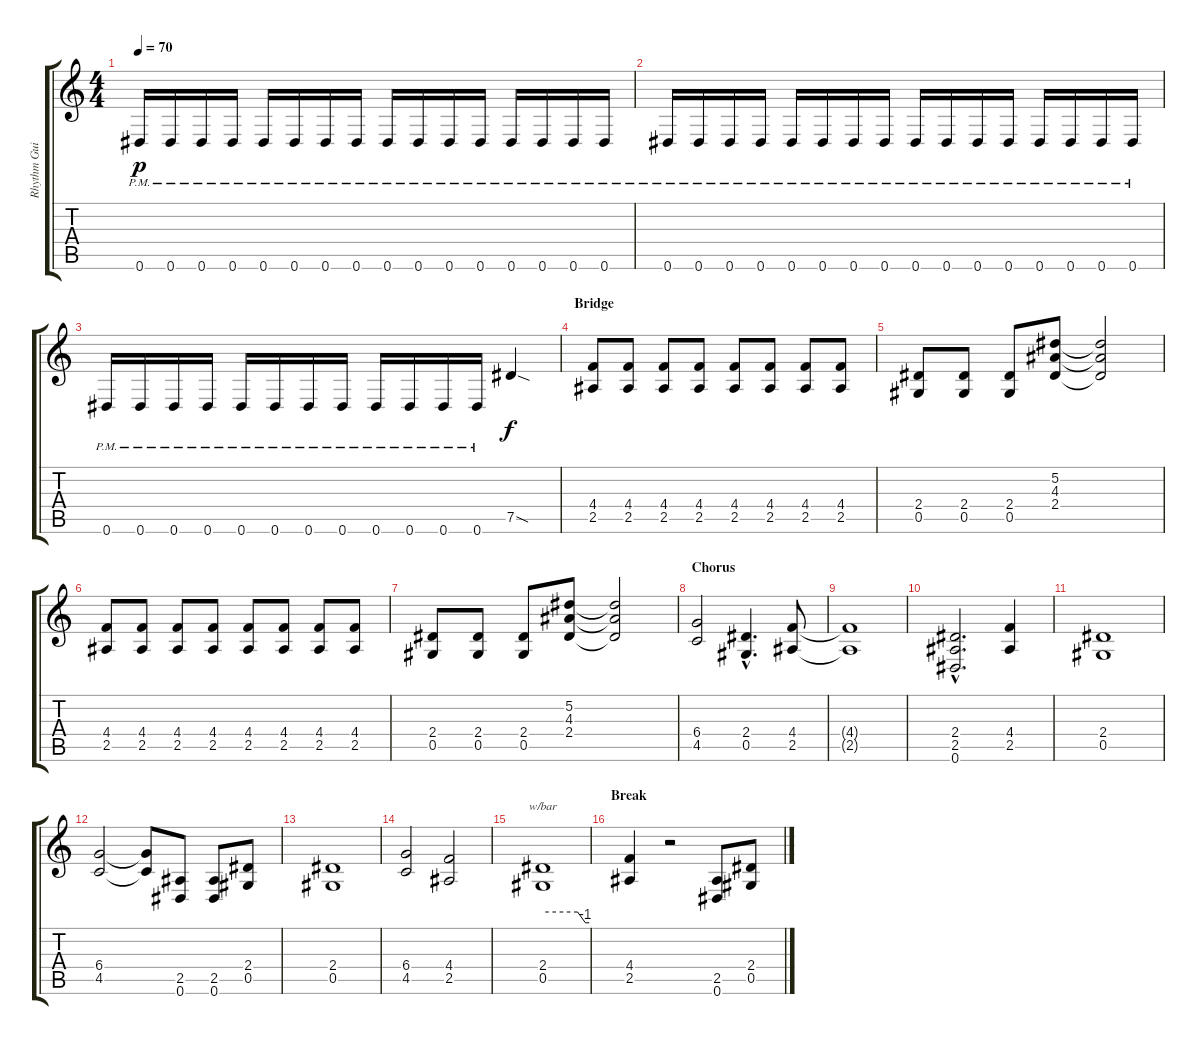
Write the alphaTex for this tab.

\track ("Rhythm Guitar" "Rhythm Gui") {instrument distortionguitar}
\staff {score tabs}
\tuning (Eb4 Bb3 Gb3 Db3 Ab2 Eb2) {hide}
\ts (4 4)
\tempo 70
\clef g2
\ks c
0.6{pm}.16{dy p} 0.6{pm}.16 0.6{pm}.16 0.6{pm}.16 0.6{pm}.16 0.6{pm}.16 0.6{pm}.16 0.6{pm}.16 0.6{pm}.16 0.6{pm}.16 0.6{pm}.16 0.6{pm}.16 0.6{pm}.16 0.6{pm}.16 0.6{pm}.16 0.6{pm}.16 |
0.6{pm}.16 0.6{pm}.16 0.6{pm}.16 0.6{pm}.16 0.6{pm}.16 0.6{pm}.16 0.6{pm}.16 0.6{pm}.16 0.6{pm}.16 0.6{pm}.16 0.6{pm}.16 0.6{pm}.16 0.6{pm}.16 0.6{pm}.16 0.6{pm}.16 0.6{pm}.16 |
0.6{pm}.16 0.6{pm}.16 0.6{pm}.16 0.6{pm}.16 0.6{pm}.16 0.6{pm}.16 0.6{pm}.16 0.6{pm}.16 0.6{pm}.16 0.6{pm}.16 0.6{pm}.16 0.6{pm}.16 7.5{sod}.4{dy f} |
\section ("" "Bridge")
(4.4 2.5).8 (4.4 2.5).8 (4.4 2.5).8 (4.4 2.5).8 (4.4 2.5).8 (4.4 2.5).8 (4.4 2.5).8 (4.4 2.5).8 |
(2.4 0.5).8 (2.4 0.5).8 (2.4 0.5).8 (5.2 4.3 2.4).8 (5.2{t} 4.3{t} 2.4{t}).2 |
(4.4 2.5).8 (4.4 2.5).8 (4.4 2.5).8 (4.4 2.5).8 (4.4 2.5).8 (4.4 2.5).8 (4.4 2.5).8 (4.4 2.5).8 |
(2.4 0.5).8 (2.4 0.5).8 (2.4 0.5).8 (5.2 4.3 2.4).8 (5.2{t} 4.3{t} 2.4{t}).2 |
\section ("" "Chorus")
(6.4 4.5).2 (2.4{hac} 0.5{hac}).4{d} (4.4 2.5).8 |
(4.4{t} 2.5{t}).1 |
(2.4{hac} 2.5{hac} 0.6{hac}).2{d} (4.4 2.5).4 |
(2.4 0.5).1 |
(6.4 4.5).2 (6.4{t} 4.5{t}).8 (2.5 0.6).8 (2.5 0.6).8 (2.4 0.5).8 |
(2.4 0.5).1 |
(6.4 4.5).2 (4.4 2.5).2 |
(2.4 0.5).1{tbe (custom default 0 0 45 0 55 -4 60 -4)} |
\section ("" "Break")
(4.4 2.5).4 r.2 (2.5 0.6).8 (2.4 0.5).8
